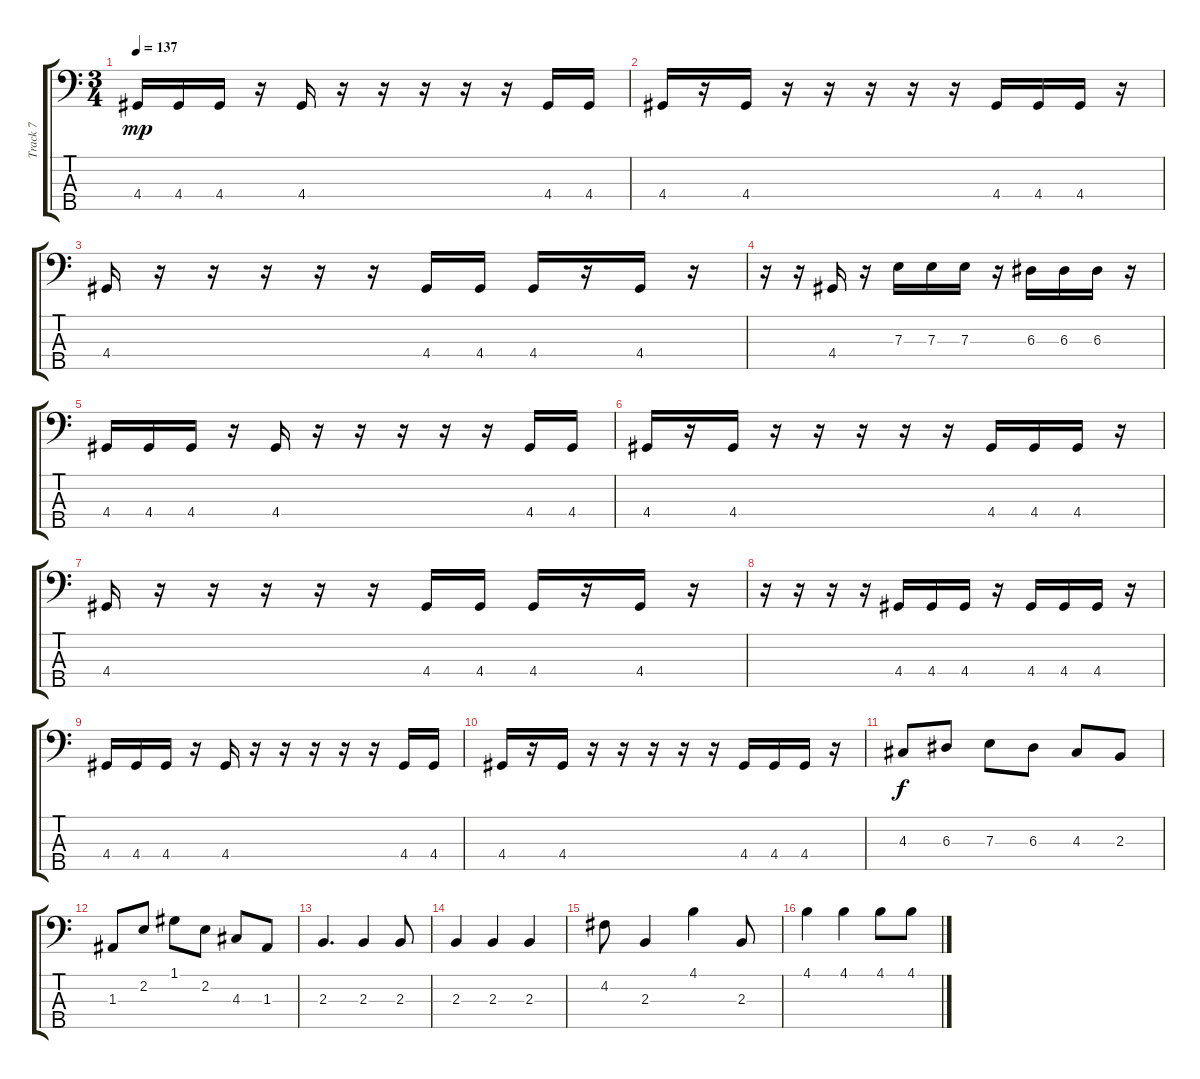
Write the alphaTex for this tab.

\track ("Track 7" "Track 7") {instrument electricbassfinger}
\staff {score tabs}
\tuning (G2 D2 A1 E1 B0) {hide}
\ts (3 4)
\tempo 137
\clef f4
\ks c
4.4.16{dy mp} 4.4.16 4.4.16 r.16 4.4.16 r.16 r.16 r.16 r.16 r.16 4.4.16 4.4.16 |
4.4.16 r.16 4.4.16 r.16 r.16 r.16 r.16 r.16 4.4.16 4.4.16 4.4.16 r.16 |
4.4.16 r.16 r.16 r.16 r.16 r.16 4.4.16 4.4.16 4.4.16 r.16 4.4.16 r.16 |
r.16 r.16 4.4.16 r.16 7.3.16 7.3.16 7.3.16 r.16 6.3.16 6.3.16 6.3.16 r.16 |
4.4.16 4.4.16 4.4.16 r.16 4.4.16 r.16 r.16 r.16 r.16 r.16 4.4.16 4.4.16 |
4.4.16 r.16 4.4.16 r.16 r.16 r.16 r.16 r.16 4.4.16 4.4.16 4.4.16 r.16 |
4.4.16 r.16 r.16 r.16 r.16 r.16 4.4.16 4.4.16 4.4.16 r.16 4.4.16 r.16 |
r.16 r.16 r.16 r.16 4.4.16 4.4.16 4.4.16 r.16 4.4.16 4.4.16 4.4.16 r.16 |
4.4.16 4.4.16 4.4.16 r.16 4.4.16 r.16 r.16 r.16 r.16 r.16 4.4.16 4.4.16 |
4.4.16 r.16 4.4.16 r.16 r.16 r.16 r.16 r.16 4.4.16 4.4.16 4.4.16 r.16 |
4.3.8{dy f} 6.3.8 7.3.8 6.3.8 4.3.8 2.3.8 |
1.3.8 2.2.8 1.1.8 2.2.8 4.3.8 1.3.8 |
2.3.4{d} 2.3.4 2.3.8 |
2.3.4 2.3.4 2.3.4 |
4.2.8 2.3.4 4.1.4 2.3.8 |
4.1.4 4.1.4 4.1.8 4.1.8
